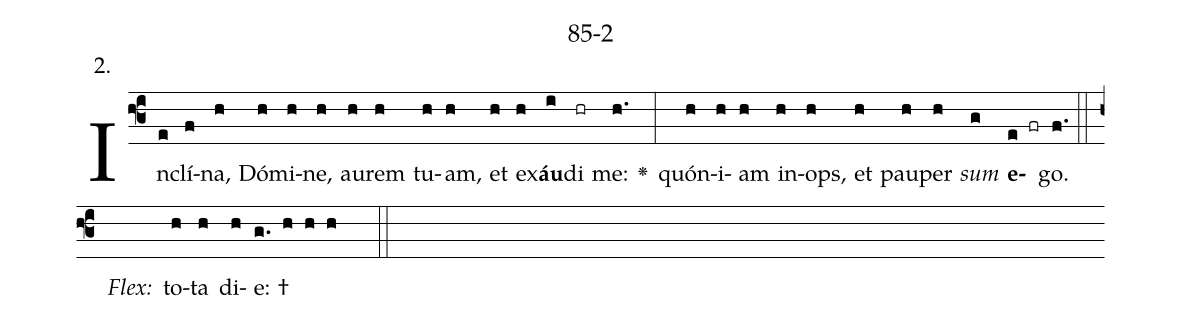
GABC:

name: 85-2;
annotation: 2.;
%%
(f3)In(e)clí(f)na,(h) Dó(h)mi(h)ne,(h) au(h)rem(h) tu(h)am,(h) et(h) ex(h)<b>áu</b>(i)di(hr) me:(h.) <v>\greheightstar</v>(:) quón(h)i(h)am(h) in(h)ops,(h) et(h) pau(h)per(h) <i>sum</i>(g) <b>e</b>(e fr)go.(f.) (::)
<i>Flex:</i>()  to(h)ta(h) di(h)e: †(g. h h h  ::)

%E(h) u(h) o(h) u(g) a(e) e.(f.) (::)
